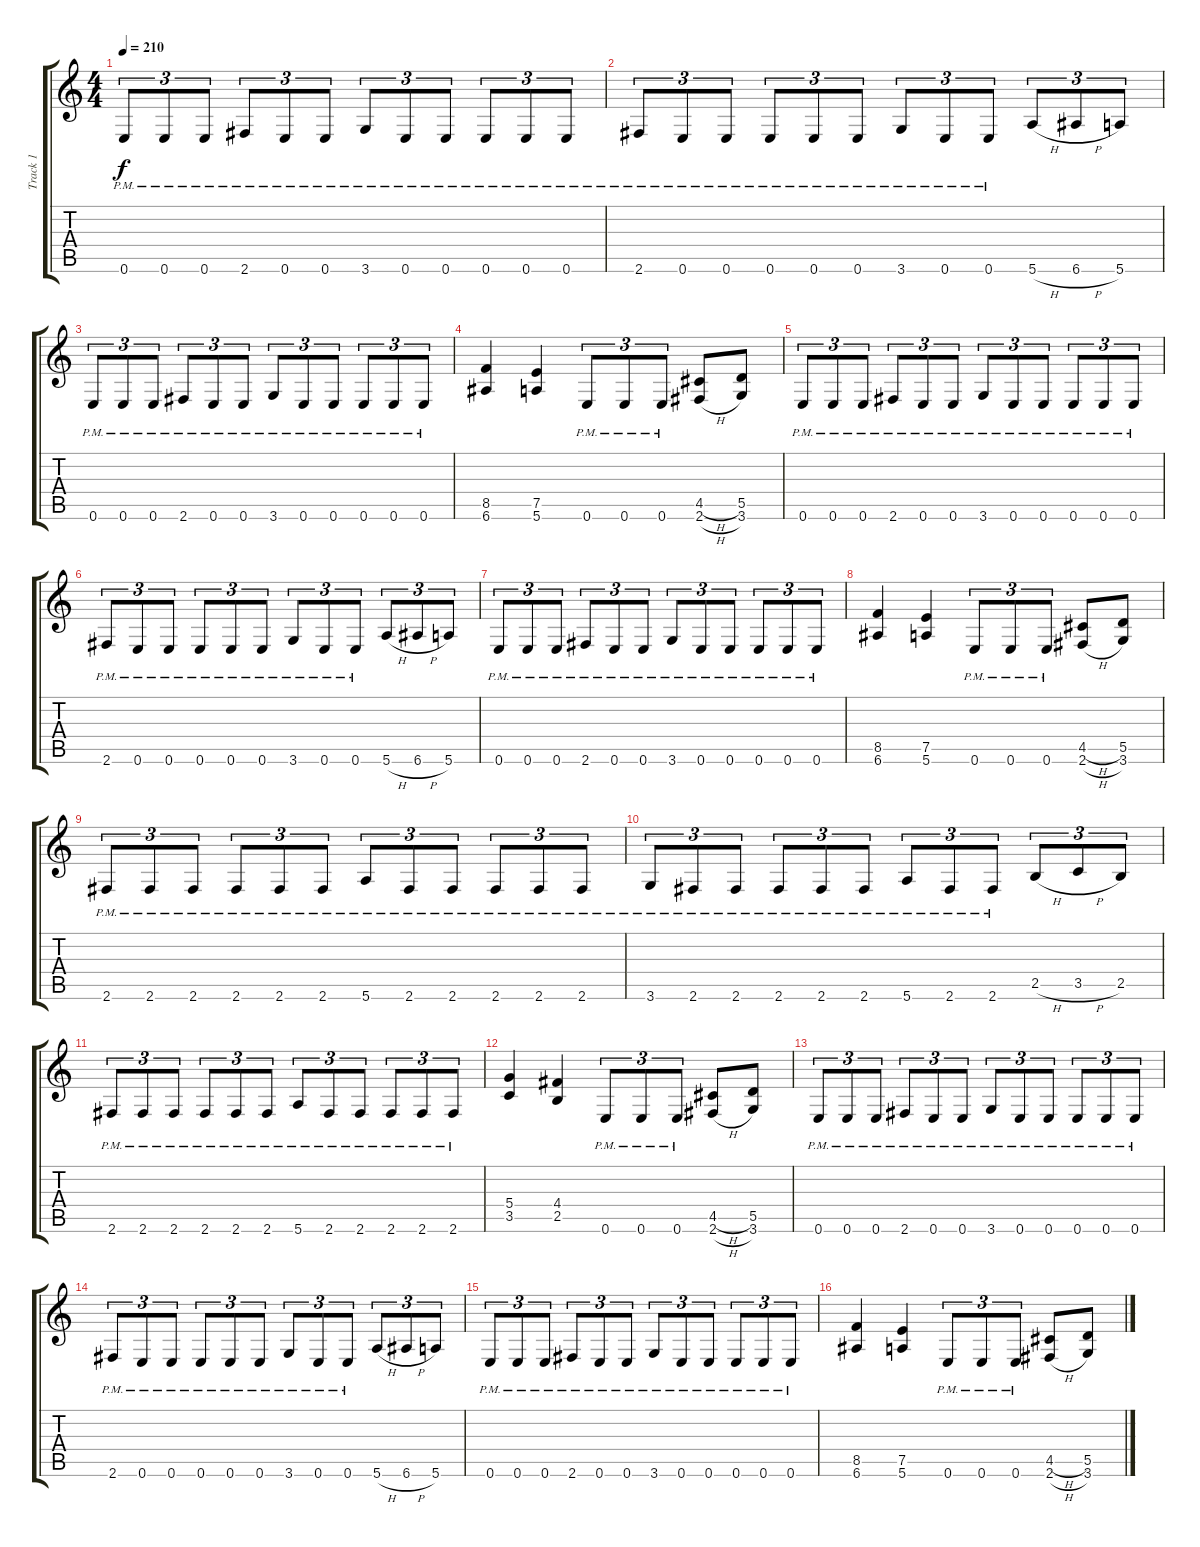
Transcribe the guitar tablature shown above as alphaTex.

\track ("Track 1" "Track 1") {instrument distortionguitar}
\staff {score tabs}
\tuning (E4 B3 G3 D3 A2 E2) {hide}
\ts (4 4)
\tempo 210
\clef g2
\ks c
0.6{pm}.8{tu (3 2) dy f} 0.6{pm}.8{tu (3 2)} 0.6{pm}.8{tu (3 2)} 2.6{pm}.8{tu (3 2)} 0.6{pm}.8{tu (3 2)} 0.6{pm}.8{tu (3 2)} 3.6{pm}.8{tu (3 2)} 0.6{pm}.8{tu (3 2)} 0.6{pm}.8{tu (3 2)} 0.6{pm}.8{tu (3 2)} 0.6{pm}.8{tu (3 2)} 0.6{pm}.8{tu (3 2)} |
2.6{pm}.8{tu (3 2)} 0.6{pm}.8{tu (3 2)} 0.6{pm}.8{tu (3 2)} 0.6{pm}.8{tu (3 2)} 0.6{pm}.8{tu (3 2)} 0.6{pm}.8{tu (3 2)} 3.6{pm}.8{tu (3 2)} 0.6{pm}.8{tu (3 2)} 0.6{pm}.8{tu (3 2)} 5.6{h}.8{tu (3 2)} 6.6{h}.8{tu (3 2)} 5.6.8{tu (3 2)} |
0.6{pm}.8{tu (3 2)} 0.6{pm}.8{tu (3 2)} 0.6{pm}.8{tu (3 2)} 2.6{pm}.8{tu (3 2)} 0.6{pm}.8{tu (3 2)} 0.6{pm}.8{tu (3 2)} 3.6{pm}.8{tu (3 2)} 0.6{pm}.8{tu (3 2)} 0.6{pm}.8{tu (3 2)} 0.6{pm}.8{tu (3 2)} 0.6{pm}.8{tu (3 2)} 0.6{pm}.8{tu (3 2)} |
(8.5 6.6).4 (7.5 5.6).4 0.6{pm}.8{tu (3 2)} 0.6{pm}.8{tu (3 2)} 0.6{pm}.8{tu (3 2)} (4.5{h} 2.6{h}).8 (5.5 3.6).8 |
0.6{pm}.8{tu (3 2)} 0.6{pm}.8{tu (3 2)} 0.6{pm}.8{tu (3 2)} 2.6{pm}.8{tu (3 2)} 0.6{pm}.8{tu (3 2)} 0.6{pm}.8{tu (3 2)} 3.6{pm}.8{tu (3 2)} 0.6{pm}.8{tu (3 2)} 0.6{pm}.8{tu (3 2)} 0.6{pm}.8{tu (3 2)} 0.6{pm}.8{tu (3 2)} 0.6{pm}.8{tu (3 2)} |
2.6{pm}.8{tu (3 2)} 0.6{pm}.8{tu (3 2)} 0.6{pm}.8{tu (3 2)} 0.6{pm}.8{tu (3 2)} 0.6{pm}.8{tu (3 2)} 0.6{pm}.8{tu (3 2)} 3.6{pm}.8{tu (3 2)} 0.6{pm}.8{tu (3 2)} 0.6{pm}.8{tu (3 2)} 5.6{h}.8{tu (3 2)} 6.6{h}.8{tu (3 2)} 5.6.8{tu (3 2)} |
0.6{pm}.8{tu (3 2)} 0.6{pm}.8{tu (3 2)} 0.6{pm}.8{tu (3 2)} 2.6{pm}.8{tu (3 2)} 0.6{pm}.8{tu (3 2)} 0.6{pm}.8{tu (3 2)} 3.6{pm}.8{tu (3 2)} 0.6{pm}.8{tu (3 2)} 0.6{pm}.8{tu (3 2)} 0.6{pm}.8{tu (3 2)} 0.6{pm}.8{tu (3 2)} 0.6{pm}.8{tu (3 2)} |
(8.5 6.6).4 (7.5 5.6).4 0.6{pm}.8{tu (3 2)} 0.6{pm}.8{tu (3 2)} 0.6{pm}.8{tu (3 2)} (4.5{h} 2.6{h}).8 (5.5 3.6).8 |
2.6{pm}.8{tu (3 2)} 2.6{pm}.8{tu (3 2)} 2.6{pm}.8{tu (3 2)} 2.6{pm}.8{tu (3 2)} 2.6{pm}.8{tu (3 2)} 2.6{pm}.8{tu (3 2)} 5.6{pm}.8{tu (3 2)} 2.6{pm}.8{tu (3 2)} 2.6{pm}.8{tu (3 2)} 2.6{pm}.8{tu (3 2)} 2.6{pm}.8{tu (3 2)} 2.6{pm}.8{tu (3 2)} |
3.6{pm}.8{tu (3 2)} 2.6{pm}.8{tu (3 2)} 2.6{pm}.8{tu (3 2)} 2.6{pm}.8{tu (3 2)} 2.6{pm}.8{tu (3 2)} 2.6{pm}.8{tu (3 2)} 5.6{pm}.8{tu (3 2)} 2.6{pm}.8{tu (3 2)} 2.6{pm}.8{tu (3 2)} 2.5{h}.8{tu (3 2)} 3.5{h}.8{tu (3 2)} 2.5.8{tu (3 2)} |
2.6{pm}.8{tu (3 2)} 2.6{pm}.8{tu (3 2)} 2.6{pm}.8{tu (3 2)} 2.6{pm}.8{tu (3 2)} 2.6{pm}.8{tu (3 2)} 2.6{pm}.8{tu (3 2)} 5.6{pm}.8{tu (3 2)} 2.6{pm}.8{tu (3 2)} 2.6{pm}.8{tu (3 2)} 2.6{pm}.8{tu (3 2)} 2.6{pm}.8{tu (3 2)} 2.6{pm}.8{tu (3 2)} |
(5.4 3.5).4 (4.4 2.5).4 0.6{pm}.8{tu (3 2)} 0.6{pm}.8{tu (3 2)} 0.6{pm}.8{tu (3 2)} (4.5{h} 2.6{h}).8 (5.5 3.6).8 |
0.6{pm}.8{tu (3 2)} 0.6{pm}.8{tu (3 2)} 0.6{pm}.8{tu (3 2)} 2.6{pm}.8{tu (3 2)} 0.6{pm}.8{tu (3 2)} 0.6{pm}.8{tu (3 2)} 3.6{pm}.8{tu (3 2)} 0.6{pm}.8{tu (3 2)} 0.6{pm}.8{tu (3 2)} 0.6{pm}.8{tu (3 2)} 0.6{pm}.8{tu (3 2)} 0.6{pm}.8{tu (3 2)} |
2.6{pm}.8{tu (3 2)} 0.6{pm}.8{tu (3 2)} 0.6{pm}.8{tu (3 2)} 0.6{pm}.8{tu (3 2)} 0.6{pm}.8{tu (3 2)} 0.6{pm}.8{tu (3 2)} 3.6{pm}.8{tu (3 2)} 0.6{pm}.8{tu (3 2)} 0.6{pm}.8{tu (3 2)} 5.6{h}.8{tu (3 2)} 6.6{h}.8{tu (3 2)} 5.6.8{tu (3 2)} |
0.6{pm}.8{tu (3 2)} 0.6{pm}.8{tu (3 2)} 0.6{pm}.8{tu (3 2)} 2.6{pm}.8{tu (3 2)} 0.6{pm}.8{tu (3 2)} 0.6{pm}.8{tu (3 2)} 3.6{pm}.8{tu (3 2)} 0.6{pm}.8{tu (3 2)} 0.6{pm}.8{tu (3 2)} 0.6{pm}.8{tu (3 2)} 0.6{pm}.8{tu (3 2)} 0.6{pm}.8{tu (3 2)} |
(8.5 6.6).4 (7.5 5.6).4 0.6{pm}.8{tu (3 2)} 0.6{pm}.8{tu (3 2)} 0.6{pm}.8{tu (3 2)} (4.5{h} 2.6{h}).8 (5.5 3.6).8
